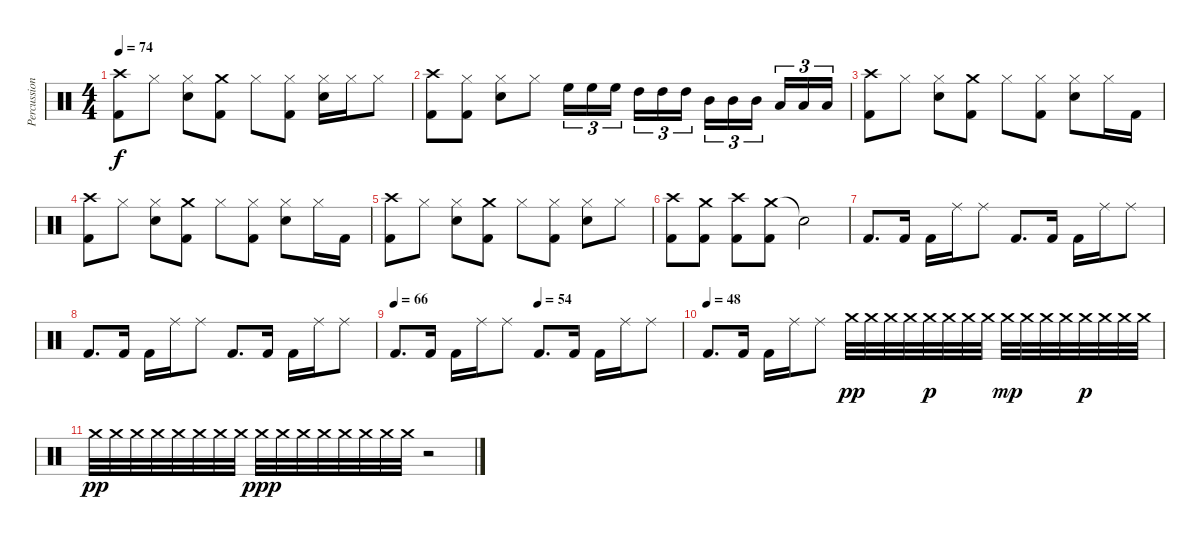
\track ("Percussion" "Percussion") {instrument percussion}
\staff {score}
\articulation defaults
\ts (4 4)
\tempo 74
\clef neutral
\ks c
("Crash high (hit)" "Kick (hit) 2").8{dy f} "Hi-Hat (closed)".8 ("Hi-Hat (closed)" "Snare (hit) 2").8 ("Crash medium (hit)" "Kick (hit) 2").8 "Hi-Hat (closed)".8 ("Hi-Hat (closed)" "Kick (hit) 2").8 ("Hi-Hat (closed)" "Snare (hit) 2").16 "Hi-Hat (closed)".16 "Hi-Hat (closed)".8 |
("Crash high (hit)" "Kick (hit) 2").8 ("Hi-Hat (closed)" "Kick (hit) 2").8 ("Hi-Hat (closed)" "Snare (hit) 2").8 "Hi-Hat (closed)".8 "High Floor Tom (hit)".16{tu (3 2)} "High Floor Tom (hit)".16{tu (3 2)} "High Floor Tom (hit)".16{tu (3 2)} "High Tom (hit)".16{tu (3 2)} "High Tom (hit)".16{tu (3 2)} "High Tom (hit)".16{tu (3 2)} "Mid Tom (hit)".16{tu (3 2)} "Mid Tom (hit)".16{tu (3 2)} "Mid Tom (hit)".16{tu (3 2)} "Low Tom (hit)".16{tu (3 2)} "Low Tom (hit)".16{tu (3 2)} "Low Tom (hit)".16{tu (3 2)} |
("Crash high (hit)" "Kick (hit) 2").8 "Hi-Hat (closed)".8 ("Hi-Hat (closed)" "Snare (hit) 2").8 ("Crash medium (hit)" "Kick (hit) 2").8 "Hi-Hat (closed)".8 ("Hi-Hat (closed)" "Kick (hit) 2").8 ("Hi-Hat (closed)" "Snare (hit) 2").8 "Hi-Hat (closed)".16 "Kick (hit) 2".16 |
("Crash high (hit)" "Kick (hit) 2").8 "Hi-Hat (closed)".8 ("Hi-Hat (closed)" "Snare (hit) 2").8 ("Crash medium (hit)" "Kick (hit) 2").8 "Hi-Hat (closed)".8 ("Hi-Hat (closed)" "Kick (hit) 2").8 ("Hi-Hat (closed)" "Snare (hit) 2").8 "Hi-Hat (closed)".16 "Kick (hit) 2".16 |
("Crash high (hit)" "Kick (hit) 2").8 "Hi-Hat (closed)".8 ("Hi-Hat (closed)" "Snare (hit) 2").8 ("Crash medium (hit)" "Kick (hit) 2").8 "Hi-Hat (closed)".8 ("Hi-Hat (closed)" "Kick (hit) 2").8 ("Hi-Hat (closed)" "Snare (hit) 2").8 "Hi-Hat (closed)".8 |
("Crash high (hit)" "Kick (hit) 2").8 ("Crash medium (hit)" "Kick (hit) 2").8 ("Crash high (hit)" "Kick (hit) 2").8 ("Crash medium (hit)" "Kick (hit) 2").8 "Snare (hit)"{t}.2 |
"Kick (hit) 2".8{d} "Kick (hit) 2".16 "Kick (hit) 2".16 "Ride (middle)".16 "Ride (middle)".8 "Kick (hit) 2".8{d} "Kick (hit) 2".16 "Kick (hit) 2".16 "Ride (middle)".16 "Ride (middle)".8 |
"Kick (hit) 2".8{d} "Kick (hit) 2".16 "Kick (hit) 2".16 "Ride (middle)".16 "Ride (middle)".8 "Kick (hit) 2".8{d} "Kick (hit) 2".16 "Kick (hit) 2".16 "Ride (middle)".16 "Ride (middle)".8 |
\tempo 66
\tempo (54 0.5)
"Kick (hit) 2".8{d} "Kick (hit) 2".16 "Kick (hit) 2".16 "Ride (middle)".16 "Ride (middle)".8 "Kick (hit) 2".8{d} "Kick (hit) 2".16 "Kick (hit) 2".16 "Ride (middle)".16 "Ride (middle)".8 |
\tempo (48)
"Kick (hit) 2".8{d} "Kick (hit) 2".16 "Kick (hit) 2".16 "Ride (middle)".16 "Ride (middle)".8 "Crash medium (hit)".32{dy pp} "Crash medium (hit)".32 "Crash medium (hit)".32 "Crash medium (hit)".32 "Crash medium (hit)".32{dy p} "Crash medium (hit)".32 "Crash medium (hit)".32 "Crash medium (hit)".32 "Crash medium (hit)".32{dy mp} "Crash medium (hit)".32 "Crash medium (hit)".32 "Crash medium (hit)".32 "Crash medium (hit)".32{dy p} "Crash medium (hit)".32 "Crash medium (hit)".32 "Crash medium (hit)".32 |
"Crash medium (hit)".32{dy pp} "Crash medium (hit)".32 "Crash medium (hit)".32 "Crash medium (hit)".32 "Crash medium (hit)".32 "Crash medium (hit)".32 "Crash medium (hit)".32 "Crash medium (hit)".32 "Crash medium (hit)".32{dy ppp} "Crash medium (hit)".32 "Crash medium (hit)".32 "Crash medium (hit)".32 "Crash medium (hit)".32 "Crash medium (hit)".32 "Crash medium (hit)".32 "Crash medium (hit)".32 r.2
